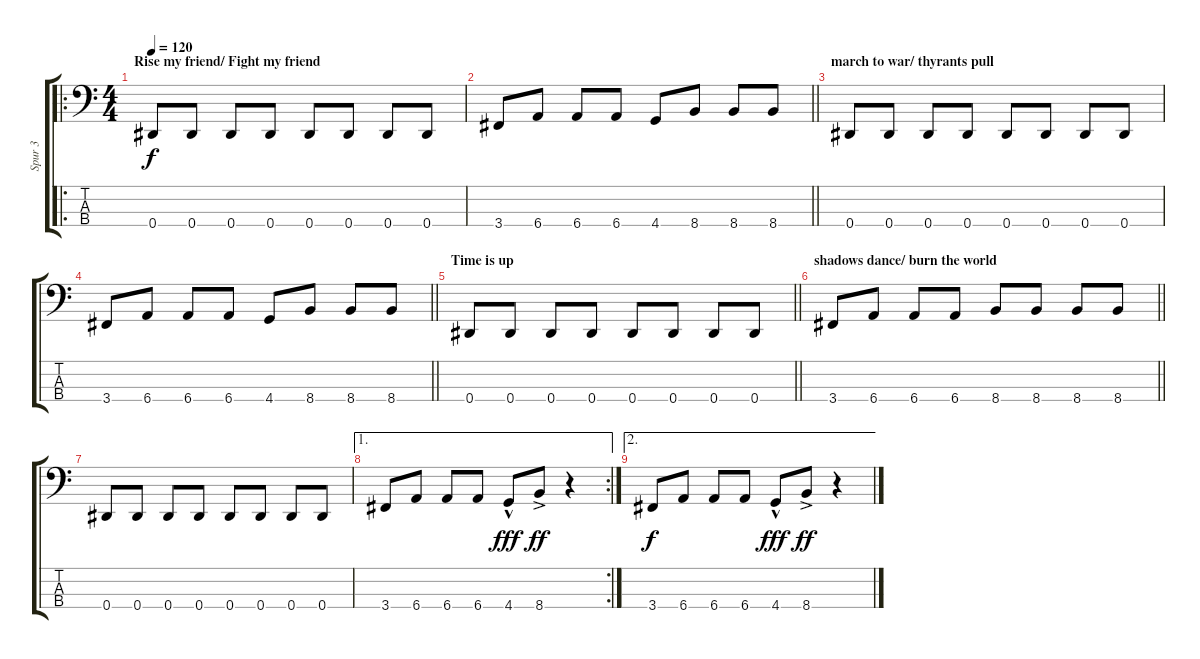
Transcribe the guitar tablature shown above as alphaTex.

\track ("Spur 3" "Spur 3") {instrument electricbassfinger}
\staff {score tabs}
\tuning (Gb2 Db2 Ab1 Eb1) {hide}
\ro
\ts (4 4)
\section ("" "Rise my friend/ Fight my friend")
\tempo 120
\clef f4
\ks c
0.4.8{dy f} 0.4.8 0.4.8 0.4.8 0.4.8 0.4.8 0.4.8 0.4.8 |
\barLineRight lightlight
3.4.8 6.4.8 6.4.8 6.4.8 4.4.8 8.4.8 8.4.8 8.4.8 |
\section ("" "march to war/ thyrants pull")
0.4.8 0.4.8 0.4.8 0.4.8 0.4.8 0.4.8 0.4.8 0.4.8 |
\barLineRight lightlight
3.4.8 6.4.8 6.4.8 6.4.8 4.4.8 8.4.8 8.4.8 8.4.8 |
\section ("" "Time is up")
\barLineRight lightlight
0.4.8 0.4.8 0.4.8 0.4.8 0.4.8 0.4.8 0.4.8 0.4.8 |
\section ("" "shadows dance/ burn the world")
\barLineRight lightlight
3.4.8 6.4.8 6.4.8 6.4.8 8.4.8 8.4.8 8.4.8 8.4.8 |
0.4.8 0.4.8 0.4.8 0.4.8 0.4.8 0.4.8 0.4.8 0.4.8 |
\ae 1
\rc 2
3.4.8 6.4.8 6.4.8 6.4.8 4.4{hac}.8{dy fff} 8.4{ac}.8{dy ff} r.4 |
\ae 2
3.4.8{dy f} 6.4.8 6.4.8 6.4.8 4.4{hac}.8{dy fff} 8.4{ac}.8{dy ff} r.4
